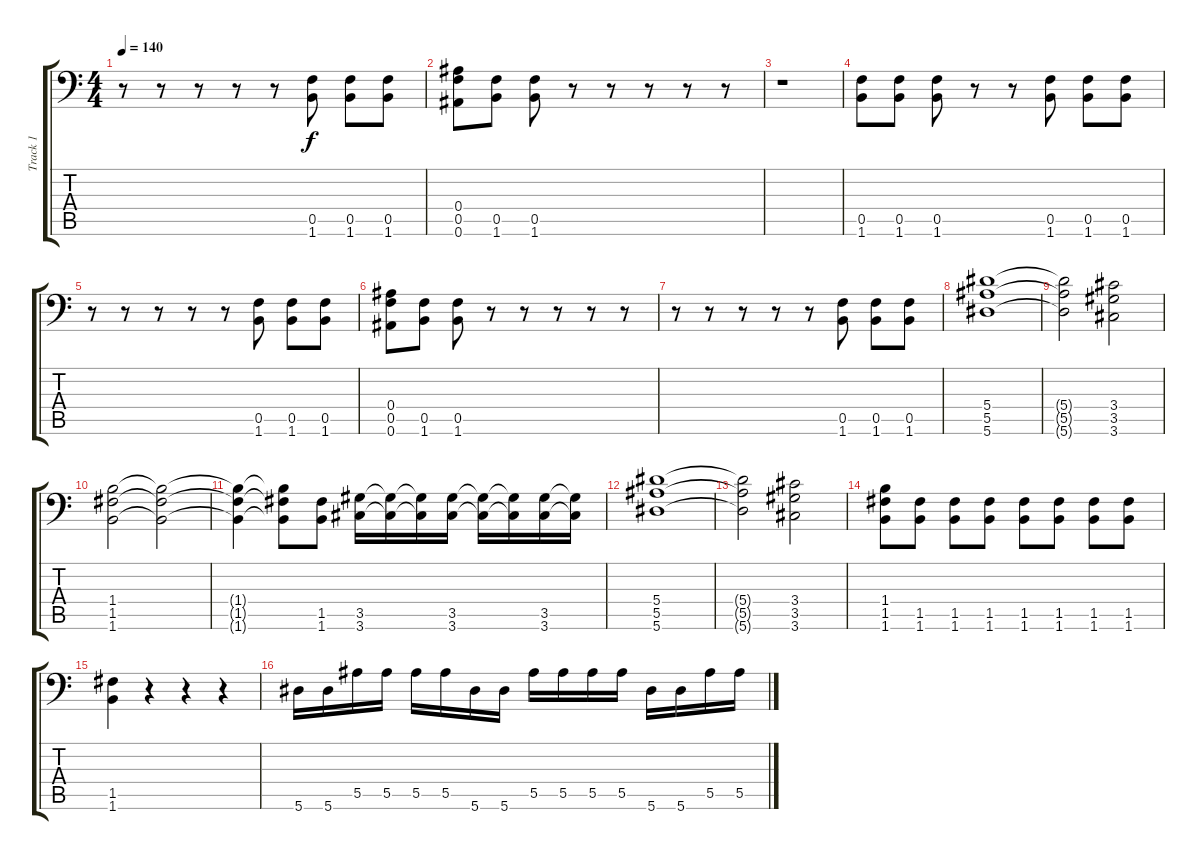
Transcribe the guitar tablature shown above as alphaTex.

\track ("Track 1" "Track 1") {instrument distortionguitar}
\staff {score tabs}
\tuning (C4 G3 Eb3 Bb2 F2 Bb1) {hide}
\ts (4 4)
\tempo 140
\clef f4
\ks c
r.8{dy f} r.8 r.8 r.8 r.8 (0.5 1.6).8 (0.5 1.6).8 (0.5 1.6).8 |
(0.4 0.5 0.6).8 (0.5 1.6).8 (0.5 1.6).8 r.8 r.8 r.8 r.8 r.8 |
r.1 |
(0.5 1.6).8 (0.5 1.6).8 (0.5 1.6).8 r.8 r.8 (0.5 1.6).8 (0.5 1.6).8 (0.5 1.6).8 |
r.8 r.8 r.8 r.8 r.8 (0.5 1.6).8 (0.5 1.6).8 (0.5 1.6).8 |
(0.4 0.5 0.6).8 (0.5 1.6).8 (0.5 1.6).8 r.8 r.8 r.8 r.8 r.8 |
r.8 r.8 r.8 r.8 r.8 (0.5 1.6).8 (0.5 1.6).8 (0.5 1.6).8 |
(5.4 5.5 5.6).1 |
(5.4{t} 5.5{t} 5.6{t}).2 (3.4 3.5 3.6).2 |
(1.4 1.5 1.6).2 (1.4{t} 1.5{t} 1.6{t}).2 |
(1.4{t} 1.5{t} 1.6{t}).4 (1.4{t} 1.5{t} 1.6{t}).8 (1.5 1.6).8 (3.5 3.6).16 (3.5{t} 3.6{t}).16 (3.5{t} 3.6{t}).16 (3.5 3.6).16 (3.5{t} 3.6{t}).16 (3.5{t} 3.6{t}).16 (3.5 3.6).16 (3.5{t} 3.6{t}).16 |
(5.4 5.5 5.6).1 |
(5.4{t} 5.5{t} 5.6{t}).2 (3.4 3.5 3.6).2 |
(1.4 1.5 1.6).8 (1.5 1.6).8 (1.5 1.6).8 (1.5 1.6).8 (1.5 1.6).8 (1.5 1.6).8 (1.5 1.6).8 (1.5 1.6).8 |
(1.5 1.6).4 r.4 r.4 r.4 |
5.6.16 5.6.16 5.5.16 5.5.16 5.5.16 5.5.16 5.6.16 5.6.16 5.5.16 5.5.16 5.5.16 5.5.16 5.6.16 5.6.16 5.5.16 5.5.16
